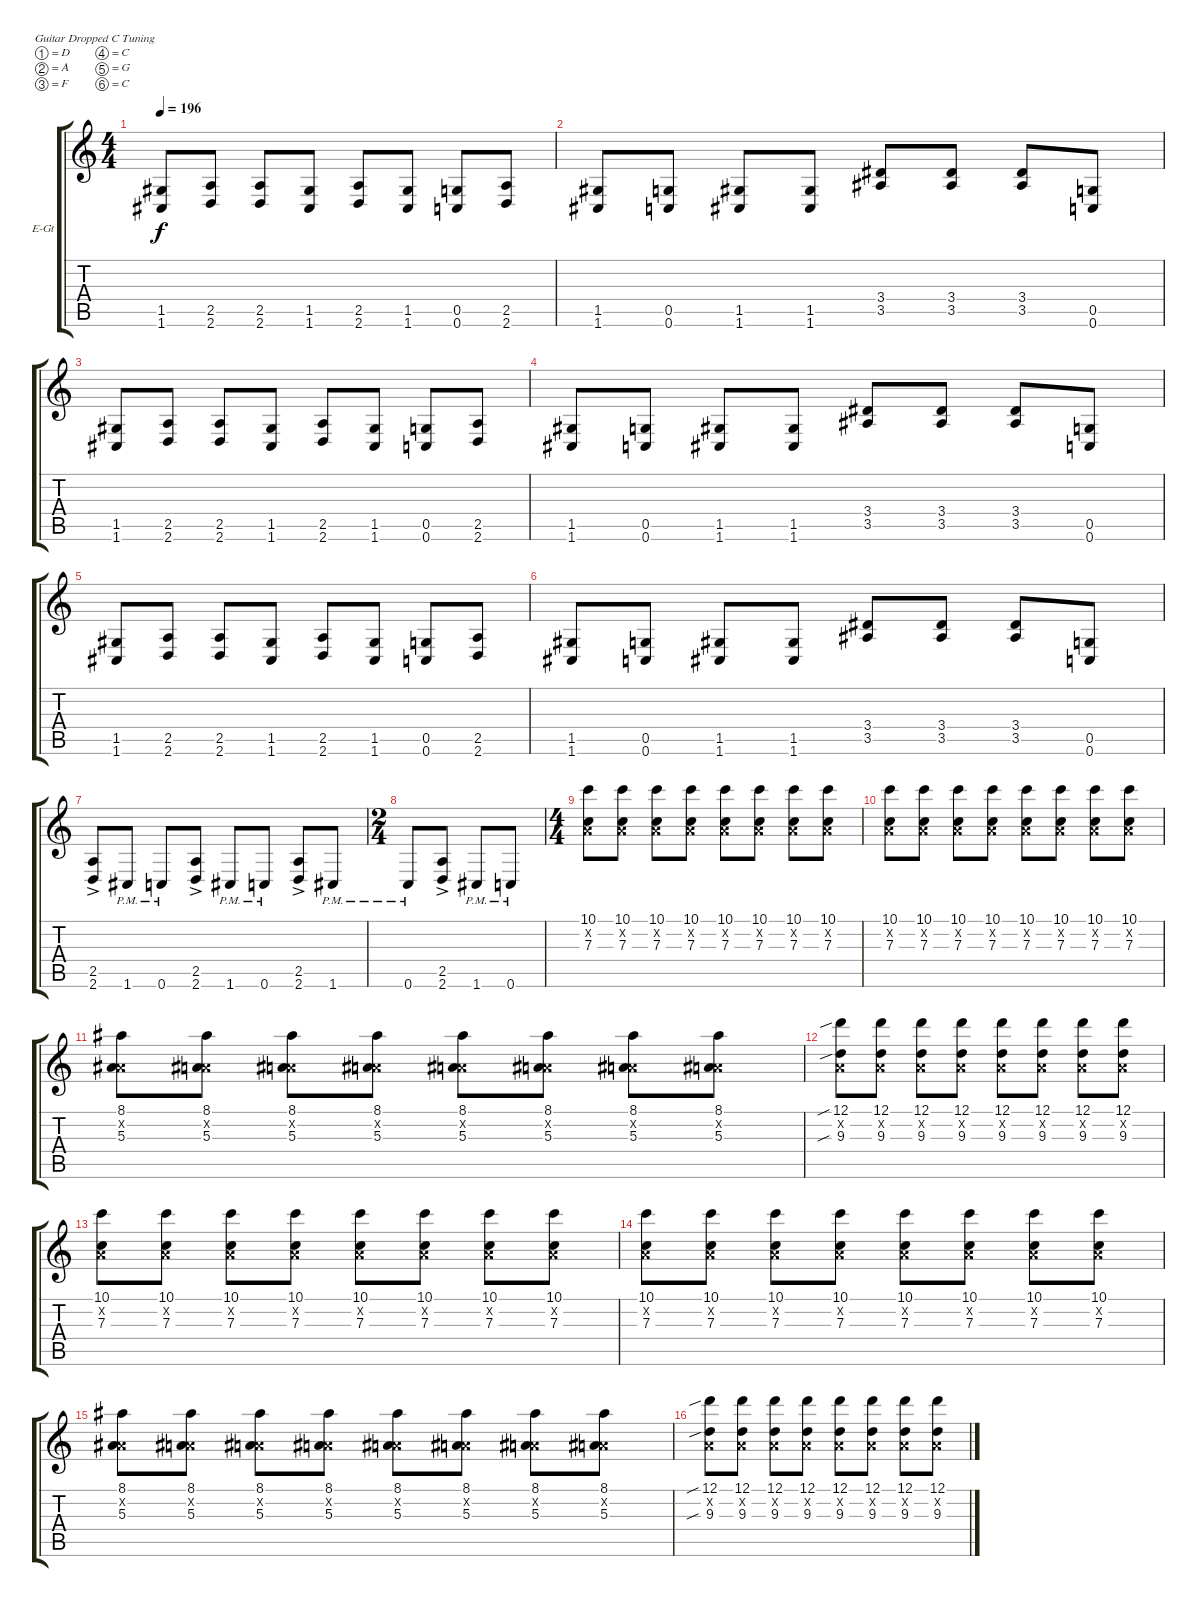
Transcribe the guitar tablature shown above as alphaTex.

\defaultSystemsLayout 4
\bracketExtendMode groupsimilarinstruments
\firstSystemTrackNameOrientation horizontal
\otherSystemsTrackNameOrientation horizontal
\track ("James Hetfield (Rhythm)" "E-Gt") {instrument distortionguitar}
\staff {score tabs}
\tuning (D4 A3 F3 C3 G2 C2)
\ts (4 4)
\tempo 196
\clef g2
\ks c
(1.6 1.5).8{dy f} (2.6 2.5).8 (2.6 2.5).8 (1.6 1.5).8 (2.6 2.5).8 (1.6 1.5).8 (0.6 0.5).8 (2.6 2.5).8 |
(1.5 1.6).8 (0.5 0.6).8 (1.5 1.6).8 (1.5 1.6).8 (3.4 3.5).8 (3.4 3.5).8 (3.4 3.5).8 (0.5 0.6).8 |
(1.6 1.5).8 (2.6 2.5).8 (2.6 2.5).8 (1.6 1.5).8 (2.6 2.5).8 (1.6 1.5).8 (0.6 0.5).8 (2.6 2.5).8 |
(1.5 1.6).8 (0.5 0.6).8 (1.5 1.6).8 (1.5 1.6).8 (3.4 3.5).8 (3.4 3.5).8 (3.4 3.5).8 (0.5 0.6).8 |
(1.6 1.5).8 (2.6 2.5).8 (2.6 2.5).8 (1.6 1.5).8 (2.6 2.5).8 (1.6 1.5).8 (0.6 0.5).8 (2.6 2.5).8 |
(1.5 1.6).8 (0.5 0.6).8 (1.5 1.6).8 (1.5 1.6).8 (3.4 3.5).8 (3.4 3.5).8 (3.4 3.5).8 (0.5 0.6).8 |
(2.6{ac} 2.5).8 1.6{pm}.8 0.6{pm}.8 (2.6{ac} 2.5).8 1.6{pm}.8 0.6{pm}.8 (2.6{ac} 2.5).8 1.6{pm}.8 |
\ts (2 4)
0.6{pm}.8 (2.6{ac} 2.5).8 1.6{pm}.8 0.6{pm}.8 |
\ts (4 4)
(10.1 0.2{x} 7.3).8 (10.1 0.2{x} 7.3).8 (10.1 0.2{x} 7.3).8 (10.1 0.2{x} 7.3).8 (10.1 0.2{x} 7.3).8 (10.1 0.2{x} 7.3).8 (10.1 0.2{x} 7.3).8 (10.1 0.2{x} 7.3).8 |
(10.1 0.2{x} 7.3).8 (10.1 0.2{x} 7.3).8 (10.1 0.2{x} 7.3).8 (10.1 0.2{x} 7.3).8 (10.1 0.2{x} 7.3).8 (10.1 0.2{x} 7.3).8 (10.1 0.2{x} 7.3).8 (10.1 0.2{x} 7.3).8 |
(8.1 0.2{x} 5.3).8 (8.1 0.2{x} 5.3).8 (8.1 0.2{x} 5.3).8 (8.1 0.2{x} 5.3).8 (8.1 0.2{x} 5.3).8 (8.1 0.2{x} 5.3).8 (8.1 0.2{x} 5.3).8 (8.1 0.2{x} 5.3).8 |
(12.1{sib} 0.2{x} 9.3{sib}).8 (12.1 0.2{x} 9.3).8 (12.1 0.2{x} 9.3).8 (12.1 0.2{x} 9.3).8 (12.1 0.2{x} 9.3).8 (12.1 0.2{x} 9.3).8 (12.1 0.2{x} 9.3).8 (12.1 0.2{x} 9.3).8 |
(10.1 0.2{x} 7.3).8 (10.1 0.2{x} 7.3).8 (10.1 0.2{x} 7.3).8 (10.1 0.2{x} 7.3).8 (10.1 0.2{x} 7.3).8 (10.1 0.2{x} 7.3).8 (10.1 0.2{x} 7.3).8 (10.1 0.2{x} 7.3).8 |
(10.1 0.2{x} 7.3).8 (10.1 0.2{x} 7.3).8 (10.1 0.2{x} 7.3).8 (10.1 0.2{x} 7.3).8 (10.1 0.2{x} 7.3).8 (10.1 0.2{x} 7.3).8 (10.1 0.2{x} 7.3).8 (10.1 0.2{x} 7.3).8 |
(8.1 0.2{x} 5.3).8 (8.1 0.2{x} 5.3).8 (8.1 0.2{x} 5.3).8 (8.1 0.2{x} 5.3).8 (8.1 0.2{x} 5.3).8 (8.1 0.2{x} 5.3).8 (8.1 0.2{x} 5.3).8 (8.1 0.2{x} 5.3).8 |
(12.1{sib} 0.2{x} 9.3{sib}).8 (12.1 0.2{x} 9.3).8 (12.1 0.2{x} 9.3).8 (12.1 0.2{x} 9.3).8 (12.1 0.2{x} 9.3).8 (12.1 0.2{x} 9.3).8 (12.1 0.2{x} 9.3).8 (12.1 0.2{x} 9.3).8
